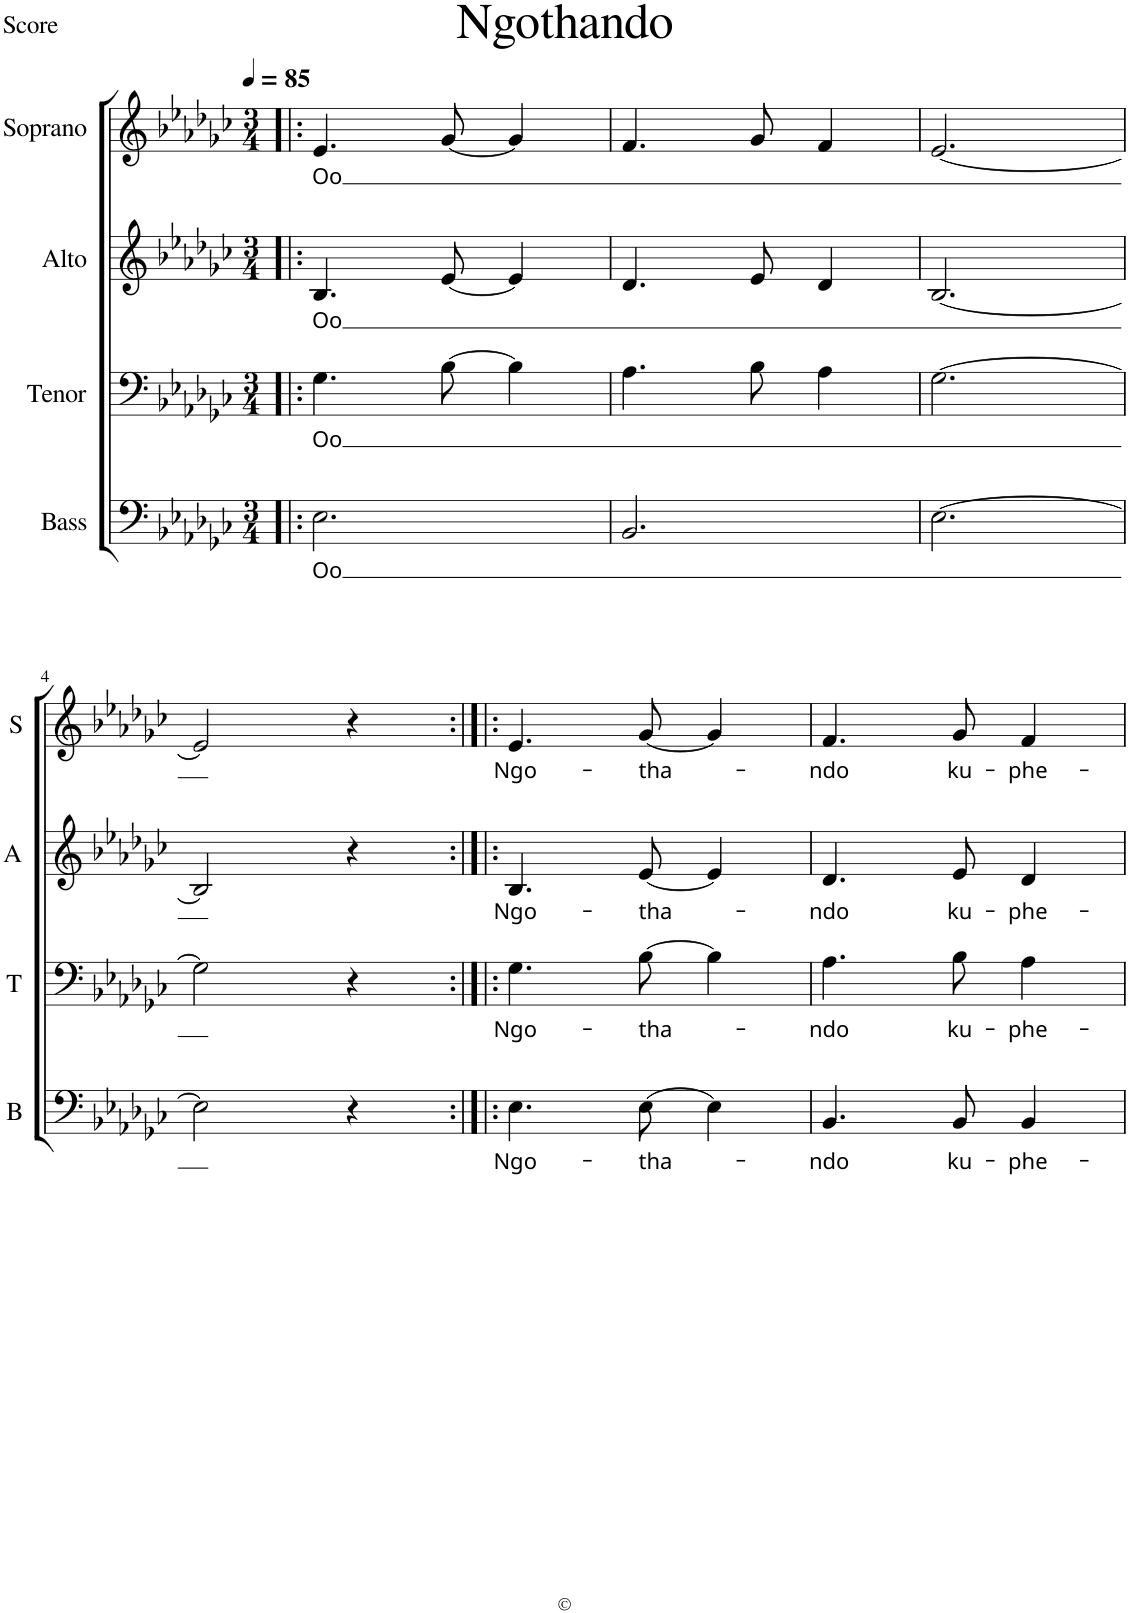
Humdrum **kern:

**kern	**text	**kern	**text	**kern	**text	**kern	**text
*part4	*part4	*part3	*part3	*part2	*part2	*part1	*part1
*staff4	*staff4	*staff3	*staff3	*staff2	*staff2	*staff1	*staff1
*I"Bass	*	*I"Tenor	*	*I"Alto	*	*I"Soprano	*
*I'B	*	*I'T	*	*I'A	*	*I'S	*
*clefF4	*	*clefF4	*	*clefG2	*	*clefG2	*
*k[b-e-a-d-g-c-]	*	*k[b-e-a-d-g-c-]	*	*k[b-e-a-d-g-c-]	*	*k[b-e-a-d-g-c-]	*
*G-:	*	*G-:	*	*G-:	*	*G-:	*
*M3/4	*	*M3/4	*	*M3/4	*	*M3/4	*
*MM85	*	*MM85	*	*MM85	*	*MM85	*
=1!|:	=1!|:	=1!|:	=1!|:	=1!|:	=1!|:	=1!|:	=1!|:
!	!LO:LY:b	!	!LO:LY:b	!	!LO:LY:b	!	!LO:LY:b
2.E-\	Oo	4.G-\	Oo	4.B-/	Oo	4.e-/	Oo
.	.	[8B-\	.	[8e-/	.	[8g-/	.
.	.	4B-\]	.	4e-/]	.	4g-/]	.
=2	=2	=2	=2	=2	=2	=2	=2
2.BB-/	.	4.A-\	.	4.d-/	.	4.f/	.
.	.	8B-\	.	8e-/	.	8g-/	.
.	.	4A-\	.	4d-/	.	4f/	.
=3	=3	=3	=3	=3	=3	=3	=3
[2.E-\	.	[2.G-\	.	[2.B-/	.	[2.e-/	.
!!LO:LB:g=z
=4	=4	=4	=4	=4	=4	=4	=4
2E-\]	.	2G-\]	.	2B-/]	.	2e-/]	.
4r	.	4r	.	4r	.	4r	.
=5:|!|:	=5:|!|:	=5:|!|:	=5:|!|:	=5:|!|:	=5:|!|:	=5:|!|:	=5:|!|:
!	!LO:LY:b	!	!LO:LY:b	!	!LO:LY:b	!	!LO:LY:b
4.E-\	Ngo-	4.G-\	Ngo-	4.B-/	Ngo-	4.e-/	Ngo-
!	!LO:LY:b	!	!LO:LY:b	!	!LO:LY:b	!	!LO:LY:b
[8E-\	-tha-	[8B-\	-tha-	[8e-/	-tha-	[8g-/	-tha-
4E-\]	.	4B-\]	.	4e-/]	.	4g-/]	.
=6	=6	=6	=6	=6	=6	=6	=6
!	!LO:LY:b	!	!LO:LY:b	!	!LO:LY:b	!	!LO:LY:b
4.BB-/	-ndo	4.A-\	-ndo	4.d-/	-ndo	4.f/	-ndo
!	!LO:LY:b	!	!LO:LY:b	!	!LO:LY:b	!	!LO:LY:b
8BB-/	ku-	8B-\	ku-	8e-/	ku-	8g-/	ku-
!	!LO:LY:b	!	!LO:LY:b	!	!LO:LY:b	!	!LO:LY:b
4BB-/	-phe-	4A-\	-phe-	4d-/	-phe-	4f/	-phe-
=	=	=	=	=	=	=	=
*-	*-	*-	*-	*-	*-	*-	*-
